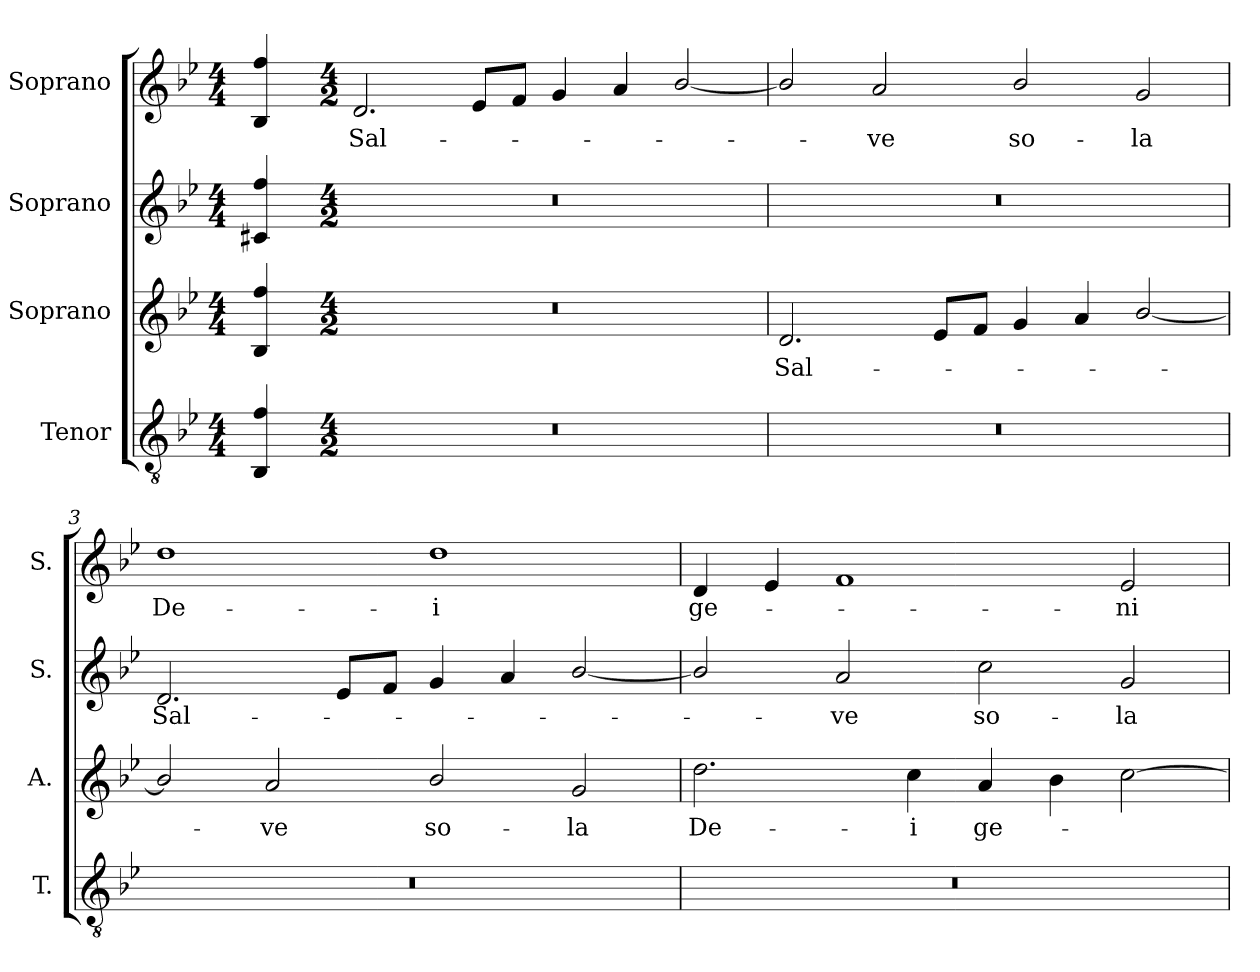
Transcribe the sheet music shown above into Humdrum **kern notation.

**kern	**kern	**text	**kern	**text	**kern	**text
*part4	*part3	*part3	*part2	*part2	*part1	*part1
*staff4	*staff3	*staff3	*staff2	*staff2	*staff1	*staff1
*I"Tenor	*I"Soprano	*	*I"Soprano	*	*I"Soprano	*
*I'T.	*I'A.	*	*I'S.	*	*I'S.	*
!!LO:PB:g=z
*clefGv2	*clefG2	*	*clefG2	*	*clefG2	*
*ITrd7c12	*	*	*	*	*	*
*k[b-e-]	*k[b-e-]	*	*k[b-e-]	*	*k[b-e-]	*
*B-:	*B-:	*	*B-:	*	*B-:	*
*M4/4	*M4/4	*	*M4/4	*	*M4/4	*
=	=	=	=	=	=	=
4BBB-i/ 4Fi	4B-i/ 4ffi	.	4c#Xi/ 4ffi	.	4B-i/ 4ffi	.
=1-	=1-	=1-	=1-	=1-	=1-	=1-
*M4/2	*M4/2	*	*M4/2	*	*M4/2	*
!LO:N:vis=1	!LO:N:vis=1	!	!LO:N:vis=1	!	!	!
!	!	!	!	!	!	!LO:LY:b:color=#000000
0r	0r	.	0r	.	2.di/	Sal-
.	.	.	.	.	8e-i/L	.
.	.	.	.	.	8fi/J	.
.	.	.	.	.	4gi/	.
.	.	.	.	.	4ai/	.
.	.	.	.	.	[2b-i/	.
=2	=2	=2	=2	=2	=2	=2
!LO:N:vis=1	!	!	!	!	!	!
!	!	!LO:LY:b:color=#000000	!LO:N:vis=1	!	!	!
0r	2.di/	Sal-	0r	.	2b-i/]	.
!	!	!	!	!	!	!LO:LY:b:color=#000000
.	.	.	.	.	2ai/	-ve
.	8e-i/L	.	.	.	.	.
.	8fi/J	.	.	.	.	.
!	!	!	!	!	!	!LO:LY:b:color=#000000
.	4gi/	.	.	.	2b-i/	so-
.	4ai/	.	.	.	.	.
!	!	!	!	!	!	!LO:LY:b:color=#000000
.	[2b-i/	.	.	.	2gi/	-la
=3	=3	=3	=3	=3	=3	=3
!LO:N:vis=1	!	!	!	!	!	!
!	!	!	!	!LO:LY:b:color=#000000	!	!
!	!	!	!	!	!	!LO:LY:b:color=#000000
0r	2b-i/]	.	2.di/	Sal-	1ddi	De-
!	!	!LO:LY:b:color=#000000	!	!	!	!
.	2ai/	-ve	.	.	.	.
.	.	.	8e-i/L	.	.	.
.	.	.	8fi/J	.	.	.
!	!	!LO:LY:b:color=#000000	!	!	!	!
!	!	!	!	!	!	!LO:LY:b:color=#000000
.	2b-i/	so-	4gi/	.	1ddi	-i
.	.	.	4ai/	.	.	.
!	!	!LO:LY:b:color=#000000	!	!	!	!
.	2gi/	-la	[2b-i/	.	.	.
=4	=4	=4	=4	=4	=4	=4
!LO:N:vis=1	!	!	!	!	!	!
!	!	!LO:LY:b:color=#000000	!	!	!	!
!	!	!	!	!	!	!LO:LY:b:color=#000000
0r	2.ddi\	De-	2b-i/]	.	4di/	ge-
.	.	.	.	.	4e-i/	.
!	!	!	!	!LO:LY:b:color=#000000	!	!
.	.	.	2ai/	-ve	1fi	.
!	!	!LO:LY:b:color=#000000	!	!	!	!
.	4cci\	-i	.	.	.	.
!	!	!LO:LY:b:color=#000000	!	!	!	!
!	!	!	!	!LO:LY:b:color=#000000	!	!
.	4ai/	ge-	2cci\	so-	.	.
.	4b-i\	.	.	.	.	.
!	!	!	!	!LO:LY:b:color=#000000	!	!
!	!	!	!	!	!	!LO:LY:b:color=#000000
.	[2cci\	.	2gi/	-la	2e-i/	-ni-
=	=	=	=	=	=	=
*-	*-	*-	*-	*-	*-	*-
